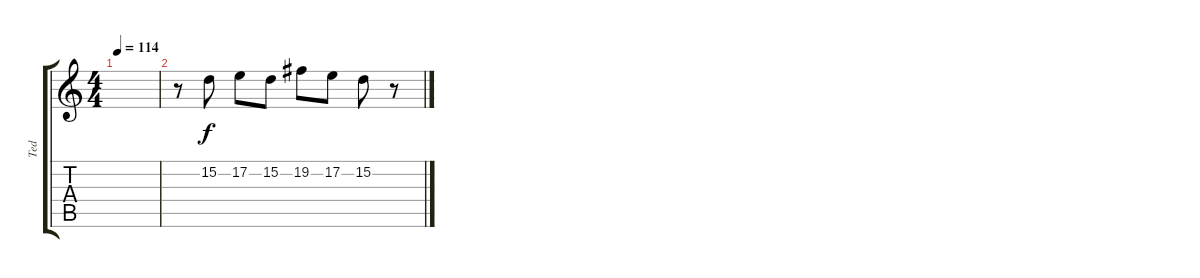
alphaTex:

\track ("Ted" "Ted") {instrument brightacousticpiano}
\staff {score tabs}
\tuning (E4 B3 G3 D3 A2 E2) {hide}
\ts (4 4)
\tempo 114
\clef g2
\ks c
|
r.8 15.2.8{instrument acousticgrandpiano} 17.2.8 15.2.8 19.2.8 17.2.8 15.2.8 r.8
